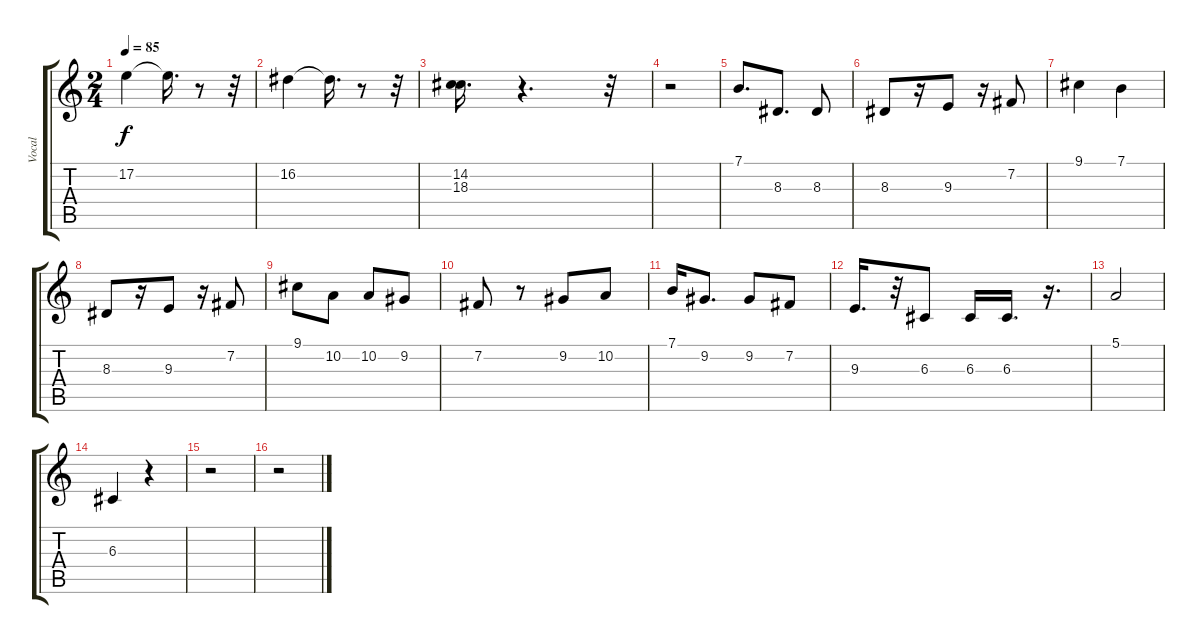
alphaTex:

\track ("Vocal" "Vocal") {instrument flute}
\staff {score tabs}
\tuning (E4 B3 G3 D3 A2 E2) {hide}
\ts (2 4)
\tempo 85
\clef g2
\ks c
17.2.4{dy f} 17.2{t}.16{d} r.8 r.32 |
16.2.4 16.2{t}.16{d} r.8 r.32 |
(14.2 18.3).16{d} r.4{d} r.32 |
r.2 |
7.1.8{d} 8.3.8{d} 8.3.8 |
8.3.8 r.16 9.3.8 r.16 7.2.8 |
9.1.4 7.1.4 |
8.3.8 r.16 9.3.8 r.16 7.2.8 |
9.1.8 10.2.8 10.2.8 9.2.8 |
7.2.8 r.8 9.2.8 10.2.8 |
7.1.16 9.2.8{d} 9.2.8 7.2.8 |
9.3.16{d} r.32 6.3.8 6.3.16 6.3.16{d} r.16{d} |
5.1.2 |
6.3.4 r.4 |
r.2 |
r.2
